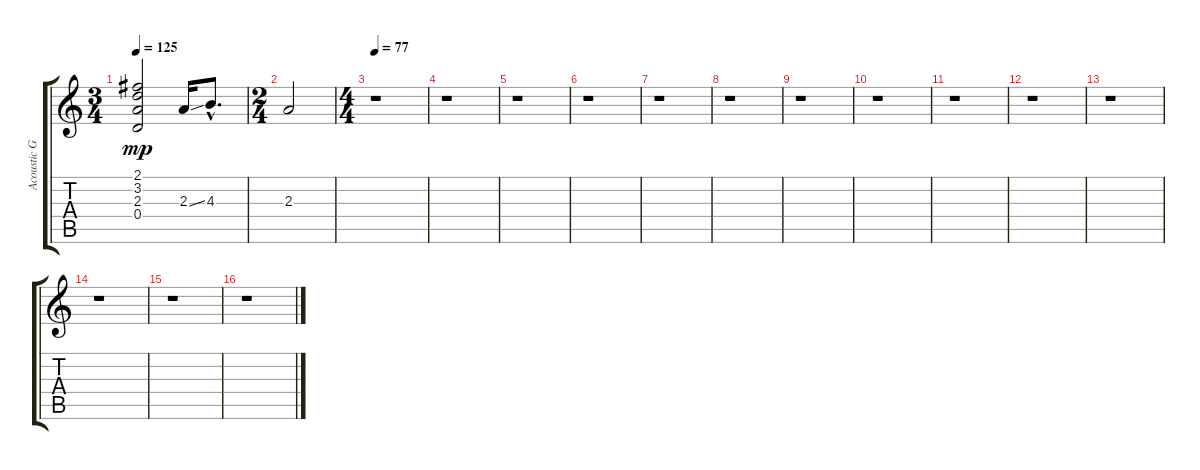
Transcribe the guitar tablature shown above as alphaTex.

\track ("Acoustic Guitar 2" "Acoustic G") {instrument acousticguitarsteel}
\staff {score tabs}
\tuning (E4 B3 G3 D3 A2 E2) {hide}
\ts (3 4)
\tempo 125
\clef g2
\ks c
(2.1 3.2 2.3 0.4).2{dy mp} 2.3{ss}.16 4.3{hac}.8{d} |
\ts (2 4)
2.3.2 |
\ts (4 4)
\tempo 77
r.1 |
r.1 |
r.1 |
r.1 |
r.1 |
r.1 |
r.1 |
r.1 |
r.1 |
r.1 |
r.1 |
r.1 |
r.1 |
r.1
